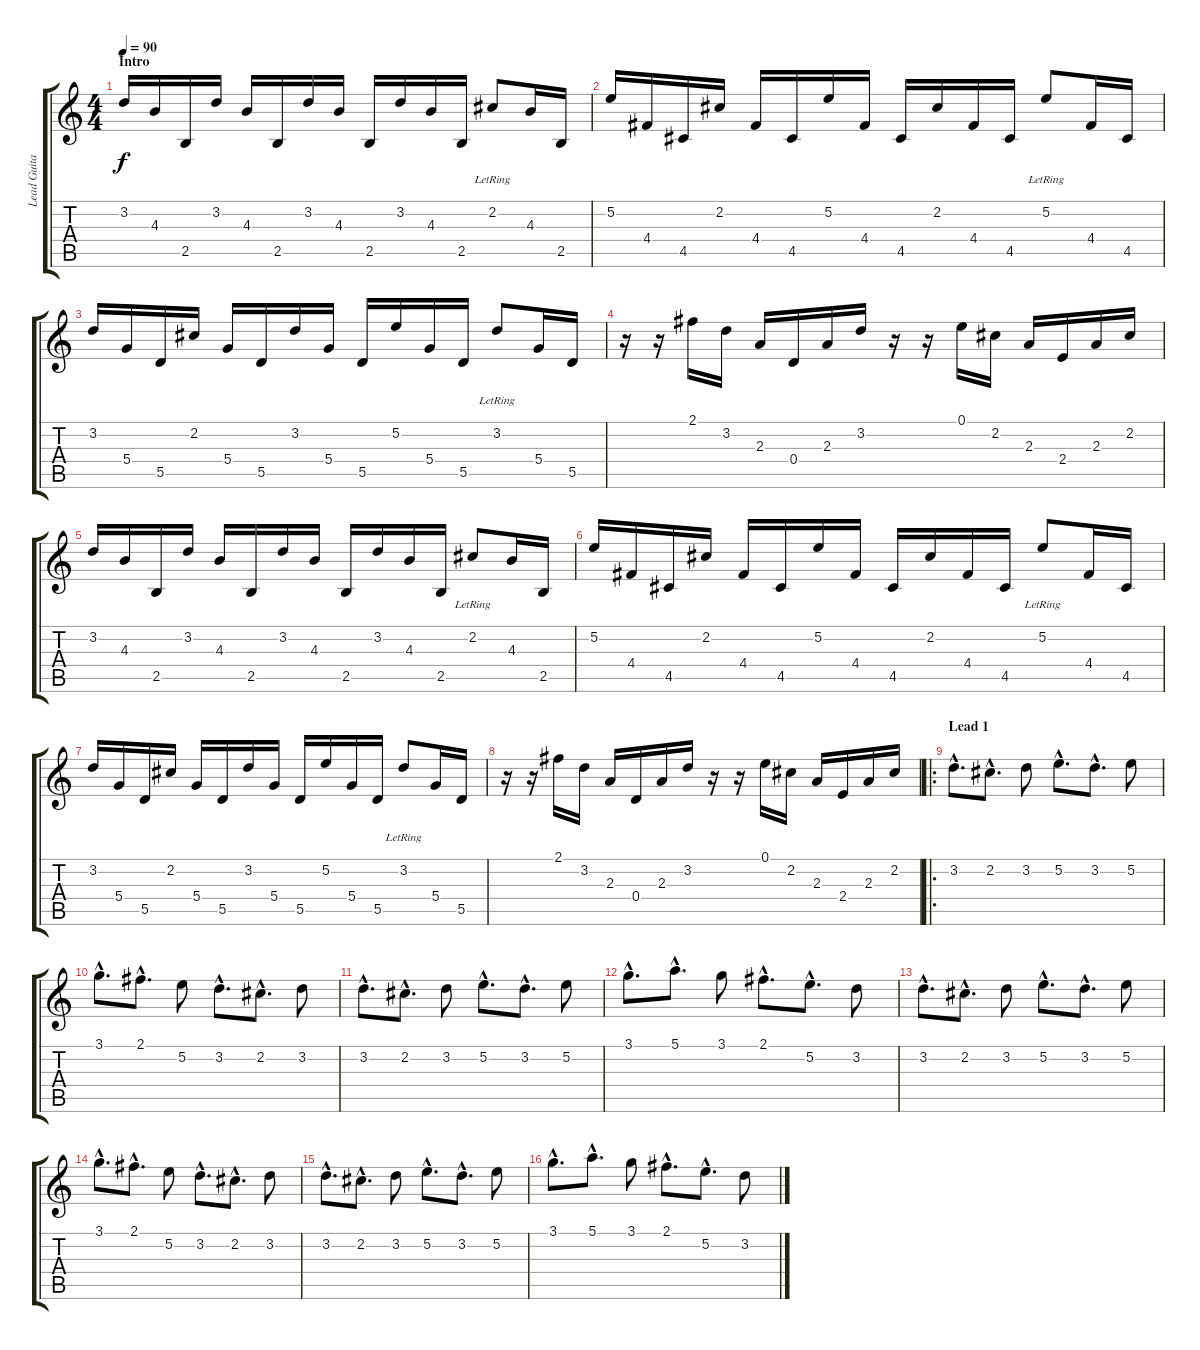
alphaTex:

\track ("Lead Guitar" "Lead Guita") {instrument acousticguitarsteel}
\staff {score tabs}
\tuning (E4 B3 G3 D3 A2 E2) {hide}
\ts (4 4)
\section ("" "Intro")
\tempo 90
\clef g2
\ks c
3.2.16{dy f instrument acousticguitarsteel} 4.3.16 2.5.16 3.2.16 4.3.16 2.5.16 3.2.16 4.3.16 2.5.16 3.2.16 4.3.16 2.5.16 2.2{lr}.8 4.3.16 2.5.16 |
5.2.16 4.4.16 4.5.16 2.2.16 4.4.16 4.5.16 5.2.16 4.4.16 4.5.16 2.2.16 4.4.16 4.5.16 5.2{lr}.8 4.4.16 4.5.16 |
3.2.16 5.4.16 5.5.16 2.2.16 5.4.16 5.5.16 3.2.16 5.4.16 5.5.16 5.2.16 5.4.16 5.5.16 3.2{lr}.8 5.4.16 5.5.16 |
r.16 r.16 2.1.16 3.2.16 2.3.16 0.4.16 2.3.16 3.2.16 r.16 r.16 0.1.16 2.2.16 2.3.16 2.4.16 2.3.16 2.2.16 |
3.2.16 4.3.16 2.5.16 3.2.16 4.3.16 2.5.16 3.2.16 4.3.16 2.5.16 3.2.16 4.3.16 2.5.16 2.2{lr}.8 4.3.16 2.5.16 |
5.2.16 4.4.16 4.5.16 2.2.16 4.4.16 4.5.16 5.2.16 4.4.16 4.5.16 2.2.16 4.4.16 4.5.16 5.2{lr}.8 4.4.16 4.5.16 |
3.2.16 5.4.16 5.5.16 2.2.16 5.4.16 5.5.16 3.2.16 5.4.16 5.5.16 5.2.16 5.4.16 5.5.16 3.2{lr}.8 5.4.16 5.5.16 |
r.16 r.16 2.1.16 3.2.16 2.3.16 0.4.16 2.3.16 3.2.16 r.16 r.16 0.1.16 2.2.16 2.3.16 2.4.16 2.3.16 2.2.16 |
\ro
\section ("" "Lead 1")
3.2{hac}.8{d instrument overdrivenguitar} 2.2{hac}.8{d} 3.2.8 5.2{hac}.8{d} 3.2{hac}.8{d} 5.2.8 |
3.1{hac}.8{d} 2.1{hac}.8{d} 5.2.8 3.2{hac}.8{d} 2.2{hac}.8{d} 3.2.8 |
3.2{hac}.8{d} 2.2{hac}.8{d} 3.2.8 5.2{hac}.8{d} 3.2{hac}.8{d} 5.2.8 |
3.1{hac}.8{d} 5.1{hac}.8{d} 3.1.8 2.1{hac}.8{d} 5.2{hac}.8{d} 3.2.8 |
3.2{hac}.8{d instrument overdrivenguitar} 2.2{hac}.8{d} 3.2.8 5.2{hac}.8{d} 3.2{hac}.8{d} 5.2.8 |
3.1{hac}.8{d} 2.1{hac}.8{d} 5.2.8 3.2{hac}.8{d} 2.2{hac}.8{d} 3.2.8 |
3.2{hac}.8{d} 2.2{hac}.8{d} 3.2.8 5.2{hac}.8{d} 3.2{hac}.8{d} 5.2.8 |
3.1{hac}.8{d} 5.1{hac}.8{d} 3.1.8 2.1{hac}.8{d} 5.2{hac}.8{d} 3.2.8
